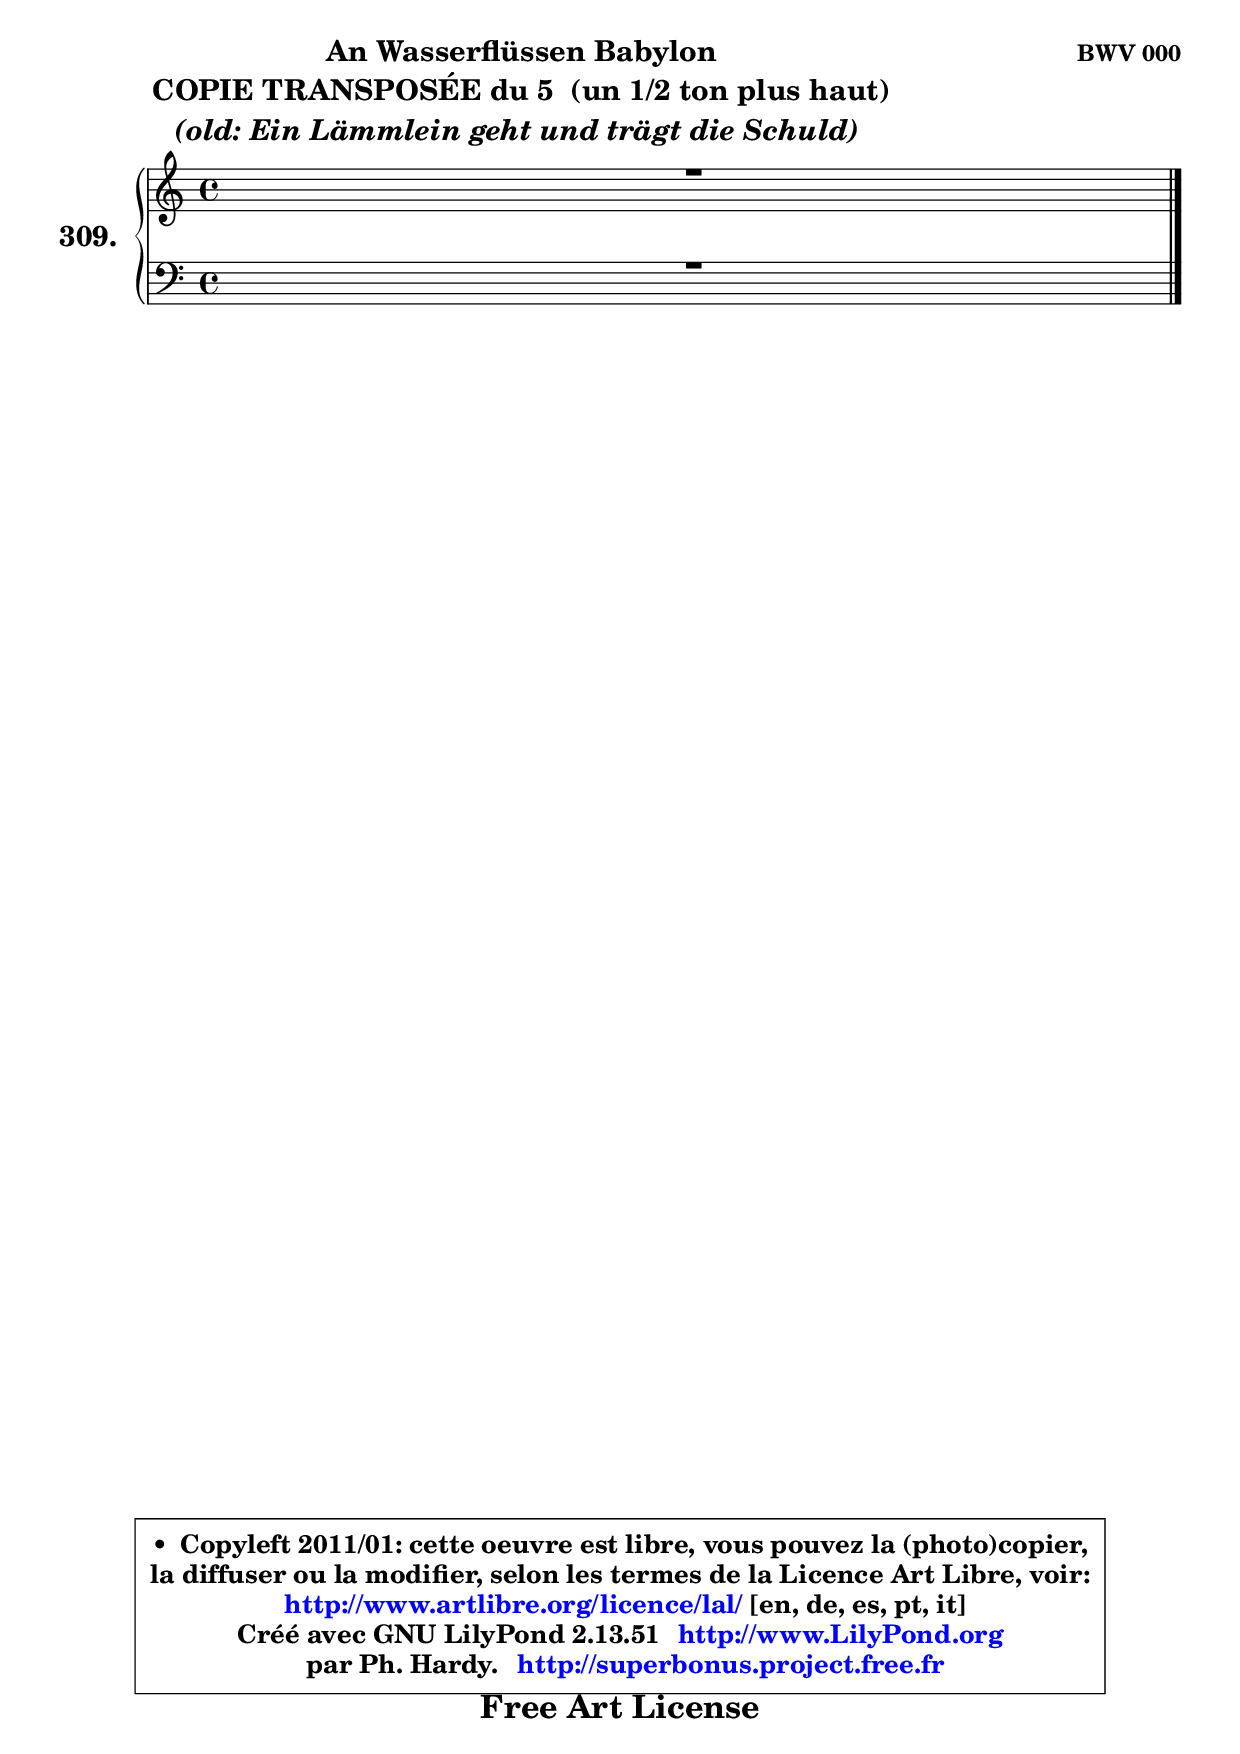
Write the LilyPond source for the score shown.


\version "2.13.51"

    \paper {
%	system-system-spacing #'padding = #0.1
%	score-system-spacing #'padding = #0.1
%	ragged-bottom = ##f
%	ragged-last-bottom = ##f
	ragged-right = ##f
	}

    \header {
      opus = \markup { \bold "BWV 000" }
      piece = \markup { \hspace #9 \fontsize #2 \bold \column \center-align { \line { "An Wasserflüssen Babylon" }
                                  \line { "COPIE TRANSPOSÉE du 5  (un 1/2 ton plus haut)" }
                                  \line { \italic "(old: Ein Lämmlein geht und trägt die Schuld) " }
                              } }
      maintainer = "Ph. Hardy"
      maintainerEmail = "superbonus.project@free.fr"
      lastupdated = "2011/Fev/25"
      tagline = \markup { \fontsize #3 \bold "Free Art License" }
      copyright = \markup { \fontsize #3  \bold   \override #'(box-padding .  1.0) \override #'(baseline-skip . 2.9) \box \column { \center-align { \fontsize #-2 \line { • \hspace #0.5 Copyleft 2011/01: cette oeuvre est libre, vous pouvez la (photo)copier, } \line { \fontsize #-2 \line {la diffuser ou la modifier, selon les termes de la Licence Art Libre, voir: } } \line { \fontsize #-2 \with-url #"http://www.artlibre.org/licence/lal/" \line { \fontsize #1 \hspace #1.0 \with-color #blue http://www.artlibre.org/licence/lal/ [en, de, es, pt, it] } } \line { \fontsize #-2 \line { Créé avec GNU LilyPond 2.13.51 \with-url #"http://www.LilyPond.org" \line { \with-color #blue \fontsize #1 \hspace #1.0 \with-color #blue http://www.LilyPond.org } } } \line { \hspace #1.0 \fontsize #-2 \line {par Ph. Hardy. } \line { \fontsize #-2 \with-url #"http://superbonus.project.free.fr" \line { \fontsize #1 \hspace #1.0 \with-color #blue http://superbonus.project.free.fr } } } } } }

	  }

  guidemidi = {
	\tempo 4 = 78

	}

  upper = {
	\time 4/4
	\key c \major
	\clef treble
	\voiceOne
	<< { 
	% SOPRANO
	\set Voice.midiInstrument = "acoustic grand"
	\relative c' {
	R1 |
\break
        \bar "|."
	} % fin de relative
	}

	\context Voice="1" { \voiceTwo 
	% ALTO
	\set Voice.midiInstrument = "acoustic grand"
	\relative c' {
	
        \bar "|."
	} % fin de relative
	\oneVoice
	} >>
	}

    lower = {
	\time 4/4
	\key c \major
	\clef bass
	\voiceOne
	<< { 
	% TENOR
	\set Voice.midiInstrument = "acoustic grand"
	\relative c' {
	R1 |
\break
        \bar "|."
	} % fin de relative
	}
	\context Voice="1" { \voiceTwo 
	% BASS
	\set Voice.midiInstrument = "acoustic grand"
	\relative c {
        
        \bar "|."
	} % fin de relative
	\oneVoice
	} >>
	}


    \score { 

	\new PianoStaff <<
	\set PianoStaff.instrumentName = \markup { \bold \huge "309." }
	\new Staff = "upper" \upper
	\new Staff = "lower" \lower
	>>

    \layout {
%	ragged-last = ##f
	   }

         } % fin de score

  \score {
    \unfoldRepeats { << \guidemidi \upper \lower >> }
    \midi {
    \context {
     \Staff
      \remove "Staff_performer"
               }

     \context {
      \Voice
       \consists "Staff_performer"
                }

     \context { 
      \Score
      tempoWholesPerMinute = #(ly:make-moment 78 4)
		}
	    }
	}

